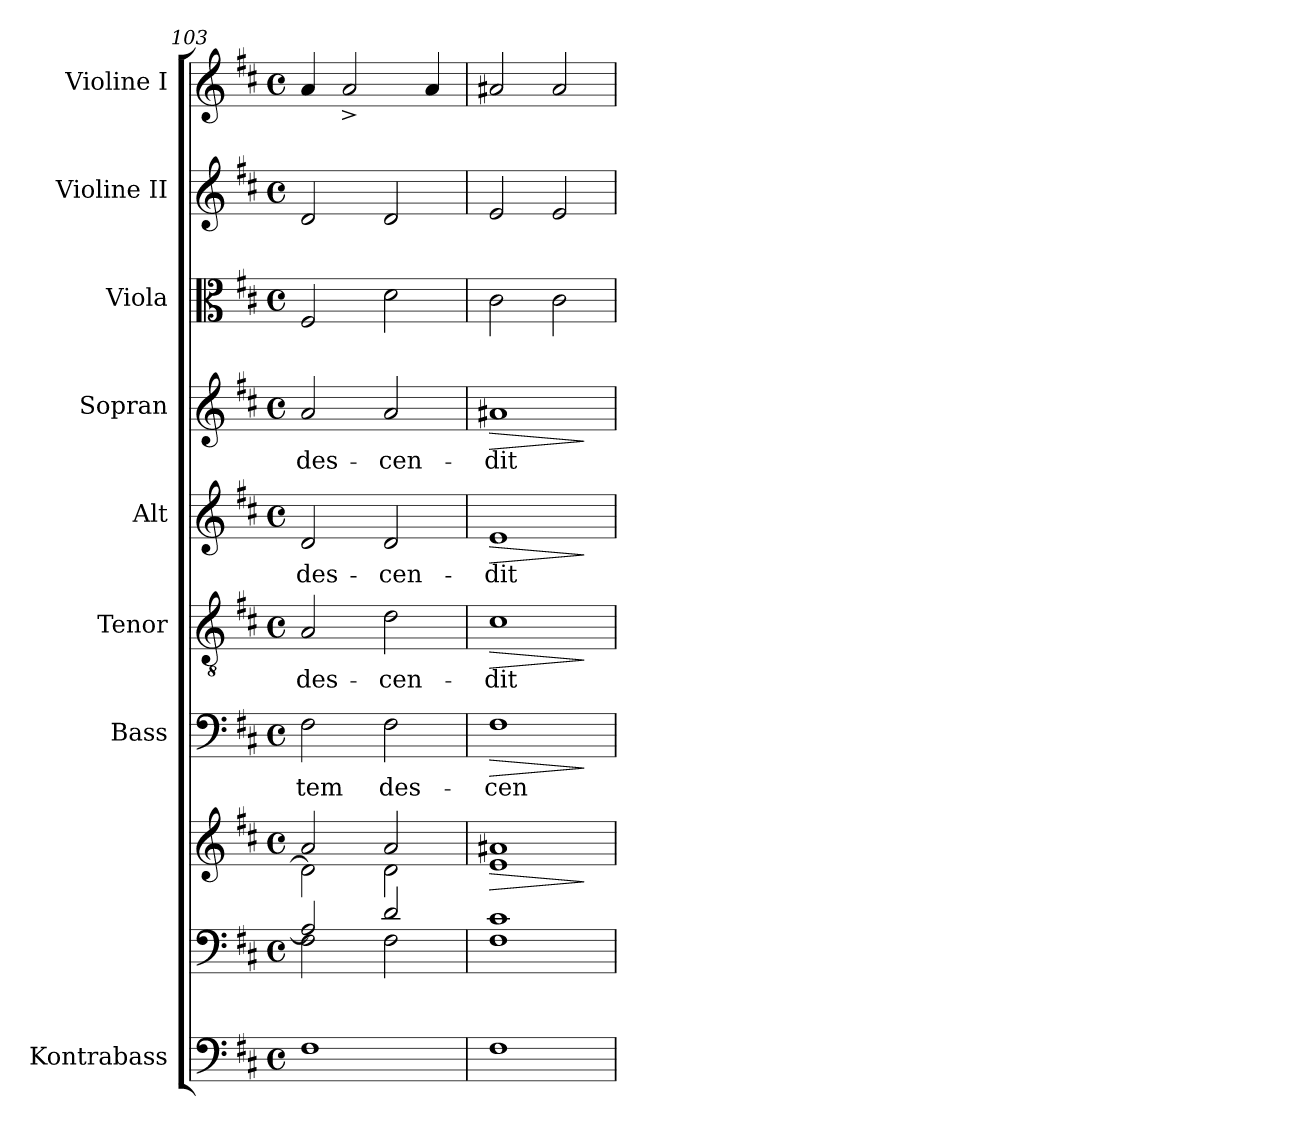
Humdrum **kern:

**kern	**kern	**kern	**dynam	**kern	**text	**dynam	**kern	**text	**dynam	**kern	**text	**dynam	**kern	**text	**dynam	**kern	**kern	**kern
*part9	*part8	*part8	*part8	*part7	*part7	*part7	*part6	*part6	*part6	*part5	*part5	*part5	*part4	*part4	*part4	*part3	*part2	*part1
*staff10	*staff9	*staff8	*staff8/9	*staff7	*staff7	*staff7	*staff6	*staff6	*staff6	*staff5	*staff5	*staff5	*staff4	*staff4	*staff4	*staff3	*staff2	*staff1
*I"Kontrabass	*	*	*	*I"Bass	*	*	*I"Tenor	*	*	*I"Alt	*	*	*I"Sopran	*	*	*I"Viola	*I"Violine II	*I"Violine I
*I'Kb.	*	*	*	*I'B.	*	*	*I'T.	*	*	*I'A.	*	*	*I'S.	*	*	*I'Vla.	*I'Vl. II	*I'Vl. I
*clefF4	*clefF4	*clefG2	*	*clefF4	*	*	*clefGv2	*	*	*clefG2	*	*	*clefG2	*	*	*clefC3	*clefG2	*clefG2
*ITrd7c12	*	*	*	*	*	*	*	*	*	*	*	*	*	*	*	*	*	*
*k[f#c#]	*k[f#c#]	*k[f#c#]	*	*k[f#c#]	*	*	*k[f#c#]	*	*	*k[f#c#]	*	*	*k[f#c#]	*	*	*k[f#c#]	*k[f#c#]	*k[f#c#]
*D:	*D:	*D:	*	*D:	*	*	*D:	*	*	*D:	*	*	*D:	*	*	*D:	*D:	*D:
*M4/4	*M4/4	*M4/4	*	*M4/4	*	*	*M4/4	*	*	*M4/4	*	*	*M4/4	*	*	*M4/4	*M4/4	*M4/4
*met(c)	*met(c)	*met(c)	*	*met(c)	*	*	*met(c)	*	*	*met(c)	*	*	*met(c)	*	*	*met(c)	*met(c)	*met(c)
=103	=103	=103	=103	=103	=103	=103	=103	=103	=103	=103	=103	=103	=103	=103	=103	=103	=103	=103
*	*^	*^	*	*	*	*	*	*	*	*	*	*	*	*	*	*	*	*
!	!	!	!	!	!	!	!LO:LY:b	!	!	!LO:LY:b	!	!	!LO:LY:b	!	!	!LO:LY:b	!	!	!	!
1FF#	2A/]	2F#\	2a/	2d\]	.	2F#\	-tem	.	2A/	des-	.	2d/	des-	.	2a/	des-	.	2F#/	2d/	4a/
.	.	.	.	.	.	.	.	.	.	.	.	.	.	.	.	.	.	.	.	2a^</
!	!	!	!	!	!	!	!LO:LY:b	!	!	!LO:LY:b	!	!	!LO:LY:b	!	!	!LO:LY:b	!	!	!	!
.	2d/	2F#\	2a/	2d\	.	2F#\	des-	.	2d\	-cen-	.	2d/	-cen-	.	2a/	-cen-	.	2d\	2d/	.
.	.	.	.	.	.	.	.	.	.	.	.	.	.	.	.	.	.	.	.	4a/
=104	=104	=104	=104	=104	=104	=104	=104	=104	=104	=104	=104	=104	=104	=104	=104	=104	=104	=104	=104	=104
!	!	!	!	!	!LO:HP:b	!	!LO:LY:b	!LO:HP:b	!	!LO:LY:b	!LO:HP:b	!	!LO:LY:b	!LO:HP:b	!	!LO:LY:b	!LO:HP:b	!	!	!
1FF#	1c#	1F#	1a#X	1e	>	1F#	-cen-	>	1c#	-dit	>	1e	-dit	>	1a#X	-dit	>	2c#\	2e/	2a#X/
.	.	.	.	.	.	.	.	.	.	.	.	.	.	.	.	.	.	2c#\	2e/	2a#/
*	*v	*v	*	*	*	*	*	*	*	*	*	*	*	*	*	*	*	*	*	*
*	*	*v	*v	*	*	*	*	*	*	*	*	*	*	*	*	*	*	*	*
.	.	.	]	.	.	]	.	.	]	.	.	]	.	.	]	.	.	.
=	=	=	=	=	=	=	=	=	=	=	=	=	=	=	=	=	=	=
*-	*-	*-	*-	*-	*-	*-	*-	*-	*-	*-	*-	*-	*-	*-	*-	*-	*-	*-
